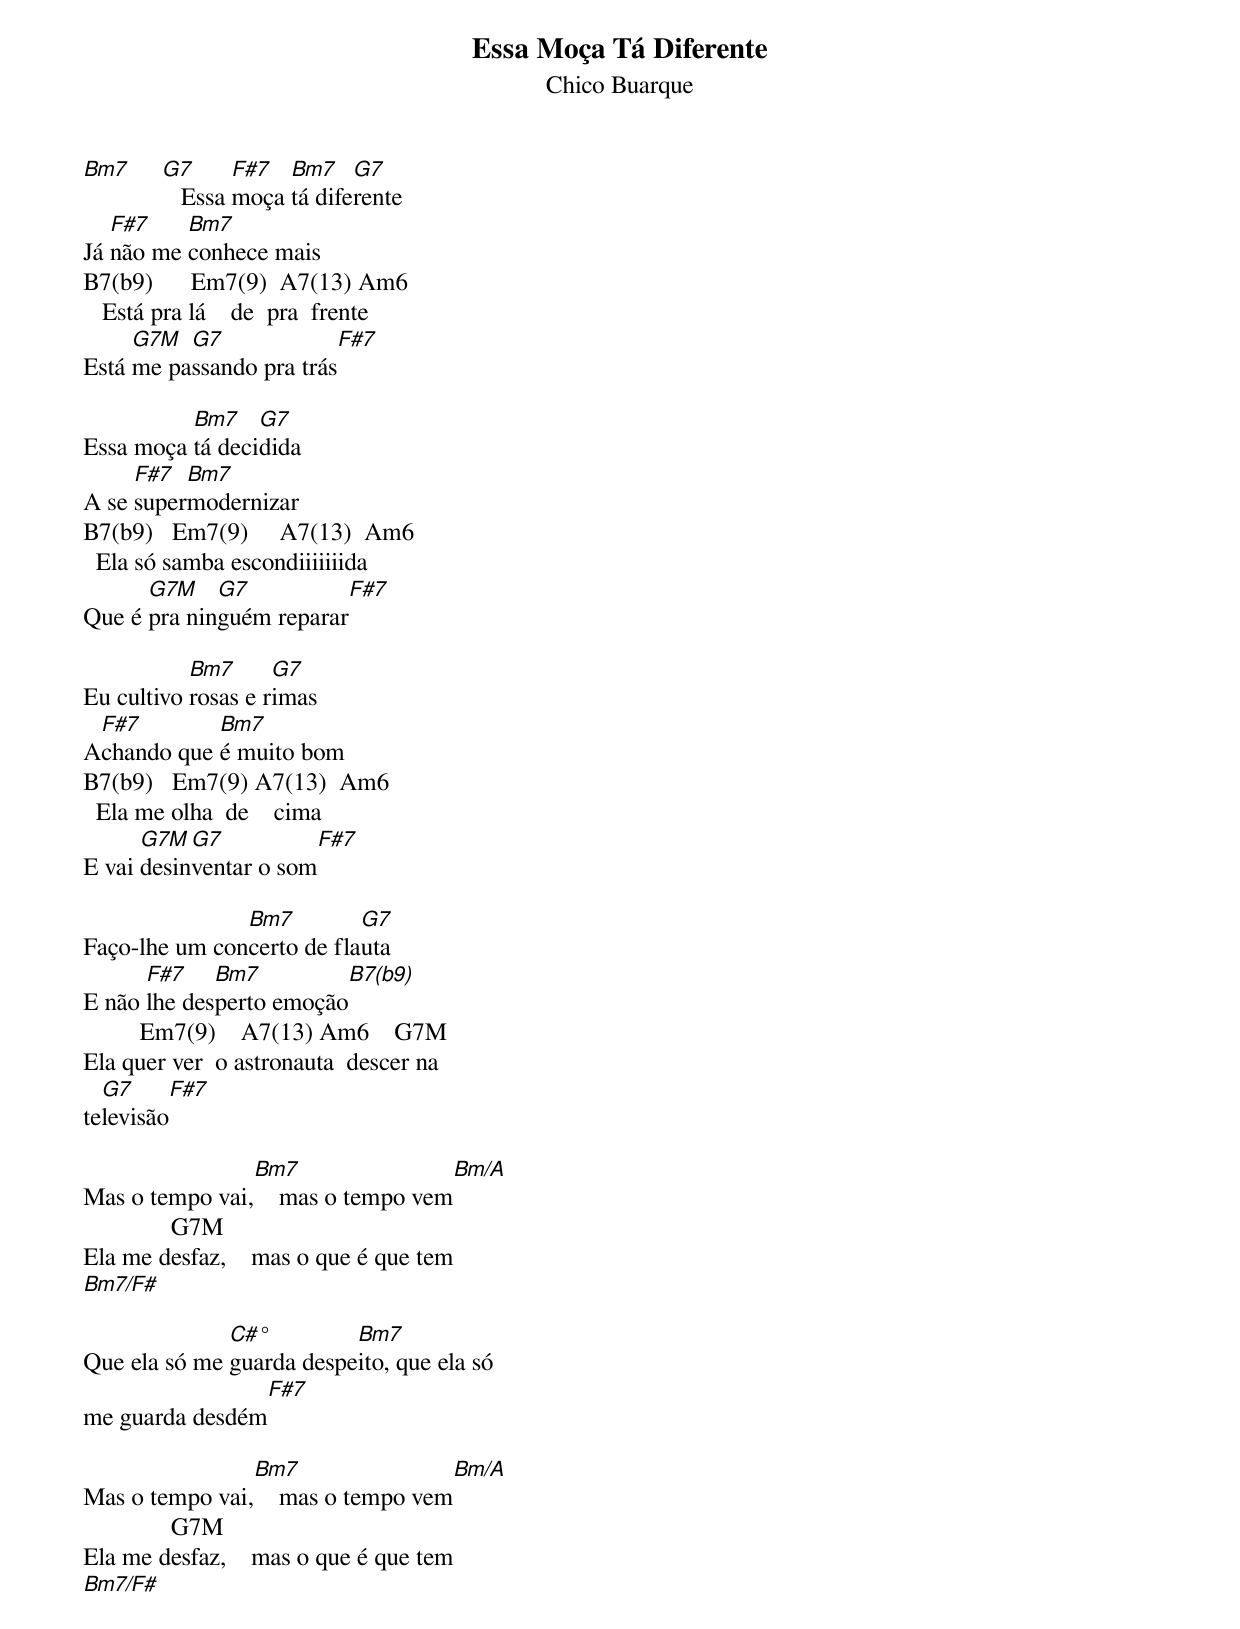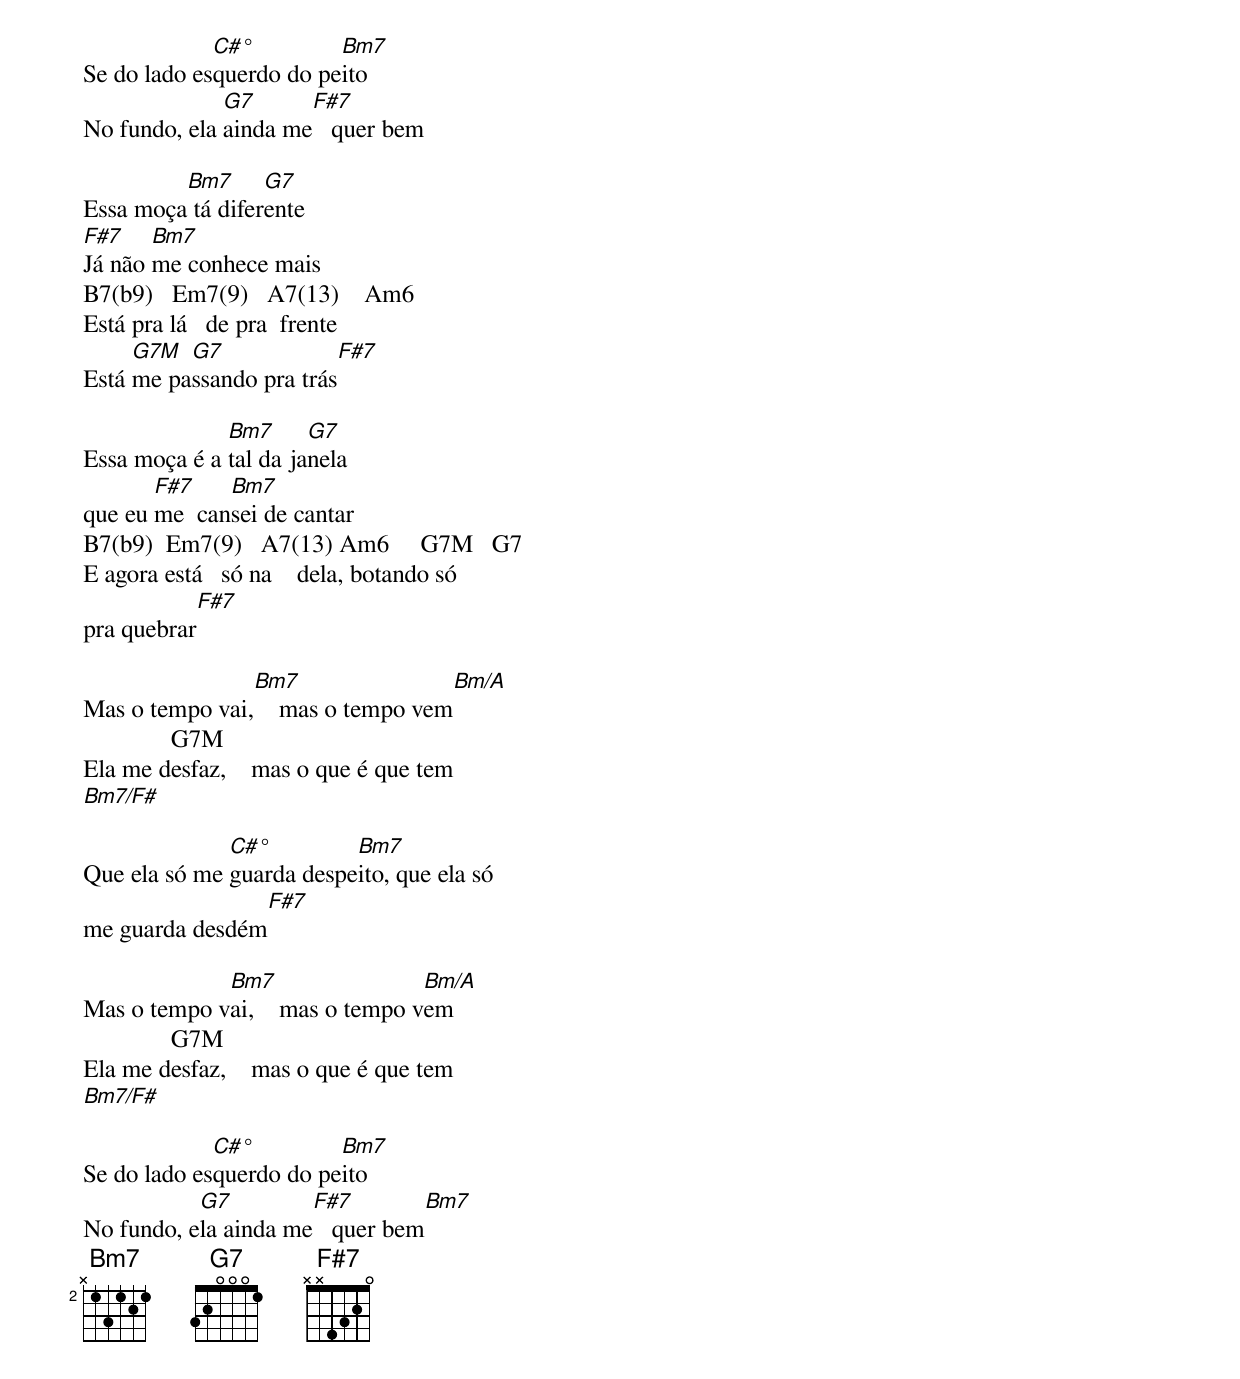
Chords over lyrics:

Essa Moça Tá Diferente
Chico Buarque

Bm7  G7      F#7  Bm7    G7
        Essa moça tá diferente
   F#7    Bm7
Já não me conhece mais
B7(b9)      Em7(9)  A7(13) Am6
   Está pra lá    de  pra  frente
     G7M  G7             F#7
Está me passando pra trás

          Bm7    G7
Essa moça tá decidida
     F#7  Bm7
A se supermodernizar
B7(b9)   Em7(9)     A7(13)  Am6
  Ela só samba escondiiiiiiida
      G7M    G7          F#7
Que é pra ninguém reparar

           Bm7      G7
Eu cultivo rosas e rimas
 F#7        Bm7
Achando que é muito bom
B7(b9)   Em7(9) A7(13)  Am6
  Ela me olha  de    cima
      G7M  G7           F#7
E vai desinventar o som

               Bm7         G7
Faço-lhe um concerto de flauta
      F#7    Bm7         B7(b9)
E não lhe desperto emoção
         Em7(9)    A7(13) Am6    G7M
Ela quer ver  o astronauta  descer na
  G7       F#7
televisão

                Bm7                 Bm/A
Mas o tempo vai,    mas o tempo vem
              G7M
Ela me desfaz,    mas o que é que tem
Bm7/F#

              C#°         Bm7
Que ela só me guarda despeito, que ela só
                 F#7
me guarda desdém

                Bm7                 Bm/A
Mas o tempo vai,    mas o tempo vem
              G7M
Ela me desfaz,    mas o que é que tem
Bm7/F#

             C#°         Bm7
Se do lado esquerdo do peito
              G7      F#7
No fundo, ela ainda me   quer bem

         Bm7      G7
Essa moça tá diferente
F#7    Bm7
Já não me conhece mais
B7(b9)   Em7(9)   A7(13)    Am6
Está pra lá   de pra  frente
     G7M  G7             F#7
Está me passando pra trás

              Bm7      G7
Essa moça é a tal da janela
       F#7    Bm7
que eu me  cansei de cantar
B7(b9)  Em7(9)   A7(13) Am6     G7M   G7
E agora está   só na    dela, botando só
            F#7
pra quebrar

                Bm7                 Bm/A
Mas o tempo vai,    mas o tempo vem
              G7M
Ela me desfaz,    mas o que é que tem
Bm7/F#

              C#°         Bm7
Que ela só me guarda despeito, que ela só
                 F#7
me guarda desdém

             Bm7                 Bm/A
Mas o tempo vai,    mas o tempo vem
              G7M
Ela me desfaz,    mas o que é que tem
Bm7/F#

             C#°         Bm7
Se do lado esquerdo do peito
           G7         F#7         Bm7
No fundo, ela ainda me   quer bem
